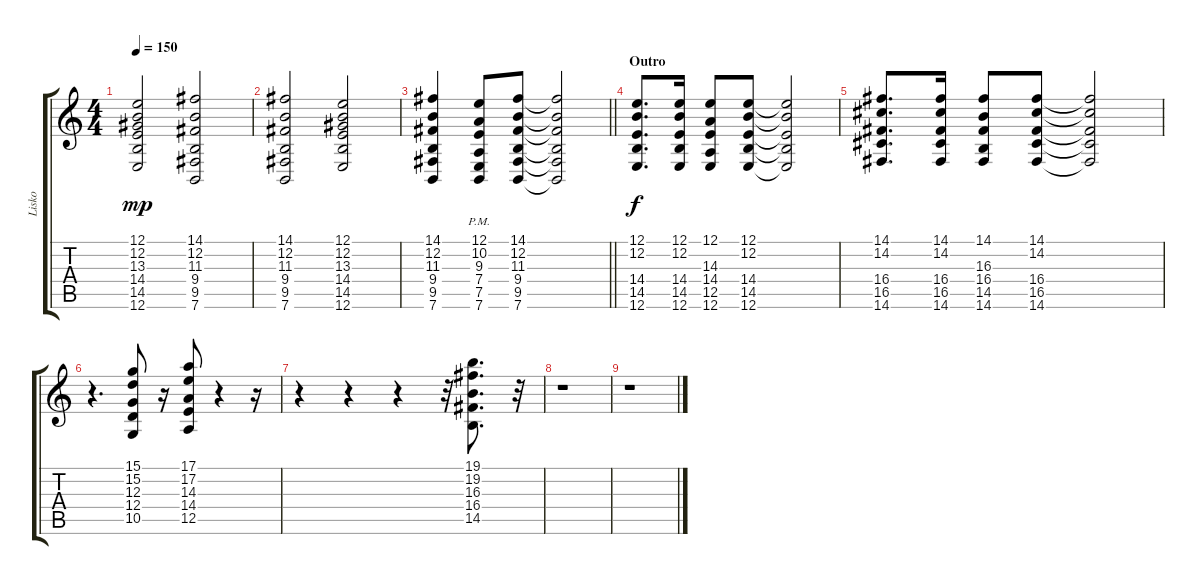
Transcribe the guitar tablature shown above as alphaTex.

\track ("Lisko" "Lisko") {instrument accordion}
\staff {score tabs}
\tuning (E4 B3 G3 D3 A2 E2) {hide}
\ts (4 4)
\tempo 150
\clef g2
\ks c
(12.1 12.2 13.3 14.4 14.5 12.6).2{dy mp} (14.1 12.2 11.3 9.4 9.5 7.6).2 |
(14.1 12.2 11.3 9.4 9.5 7.6).2 (12.1 12.2 13.3 14.4 14.5 12.6).2 |
\barLineRight lightlight
(14.1 12.2 11.3 9.4 9.5 7.6).4 (12.1{pm} 10.2{pm} 9.3{pm} 7.4{pm} 7.5{pm} 7.6{pm}).8 (14.1 12.2 11.3 9.4 9.5 7.6).8 (14.1{t} 12.2{t} 11.3{t} 9.4{t} 9.5{t} 7.6{t}).2 |
\section ("" "Outro")
(12.1 12.2 14.4 14.5 12.6).8{d dy f} (12.1 12.2 14.4 14.5 12.6).16 (12.1 14.3 14.4 12.5 12.6).8 (12.1 12.2 14.4 14.5 12.6).8 (12.1{t} 12.2{t} 14.4{t} 14.5{t} 12.6{t}).2 |
(14.1 14.2 16.4 16.5 14.6).8{d} (14.1 14.2 16.4 16.5 14.6).16 (14.1 16.3 16.4 14.5 14.6).8 (14.1 14.2 16.4 16.5 14.6).8 (14.1{t} 14.2{t} 16.4{t} 16.5{t} 14.6{t}).2 |
r.4{d} (15.1 15.2 12.3 12.4 10.5).8 r.16 (17.1 17.2 14.3 14.4 12.5).8 r.4 r.16 |
r.4 r.4 r.4 r.32 (19.1 19.2 16.3 16.4 14.5).8{d} r.32 |
r.1 |
r.1
